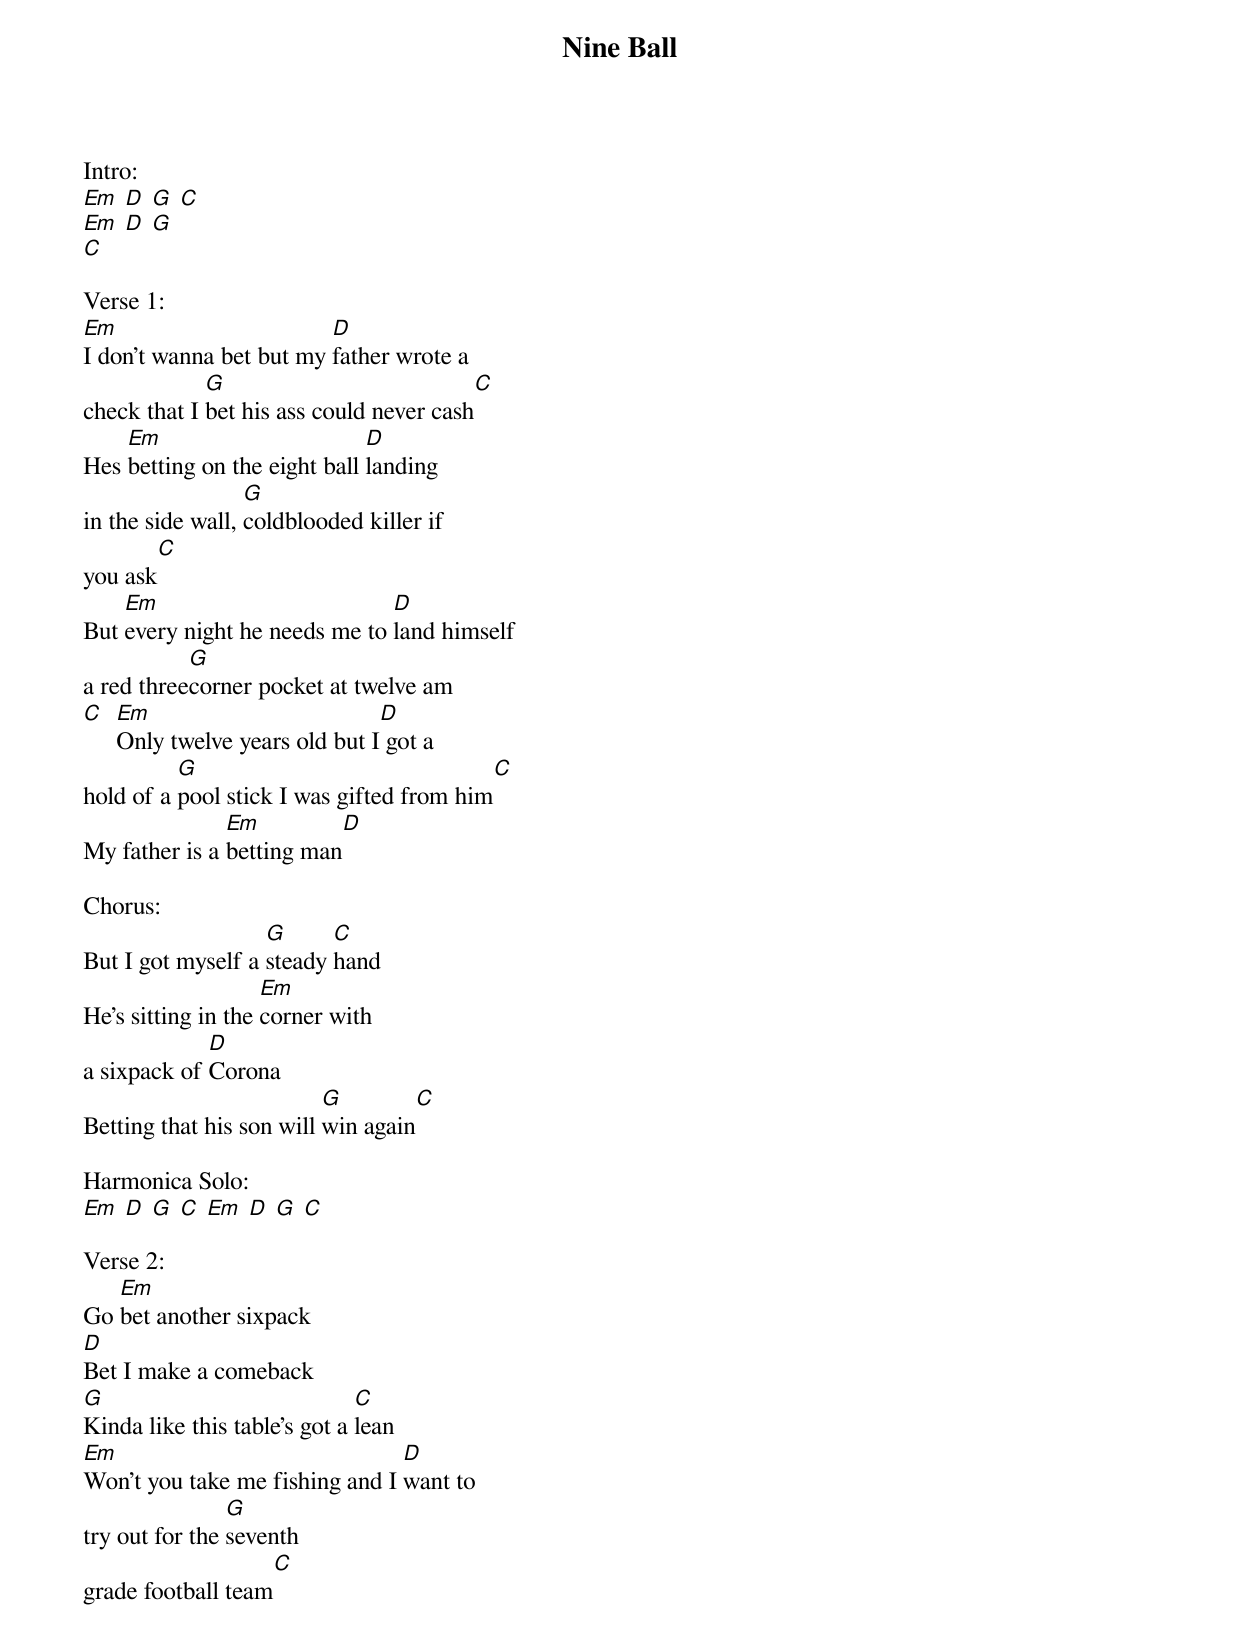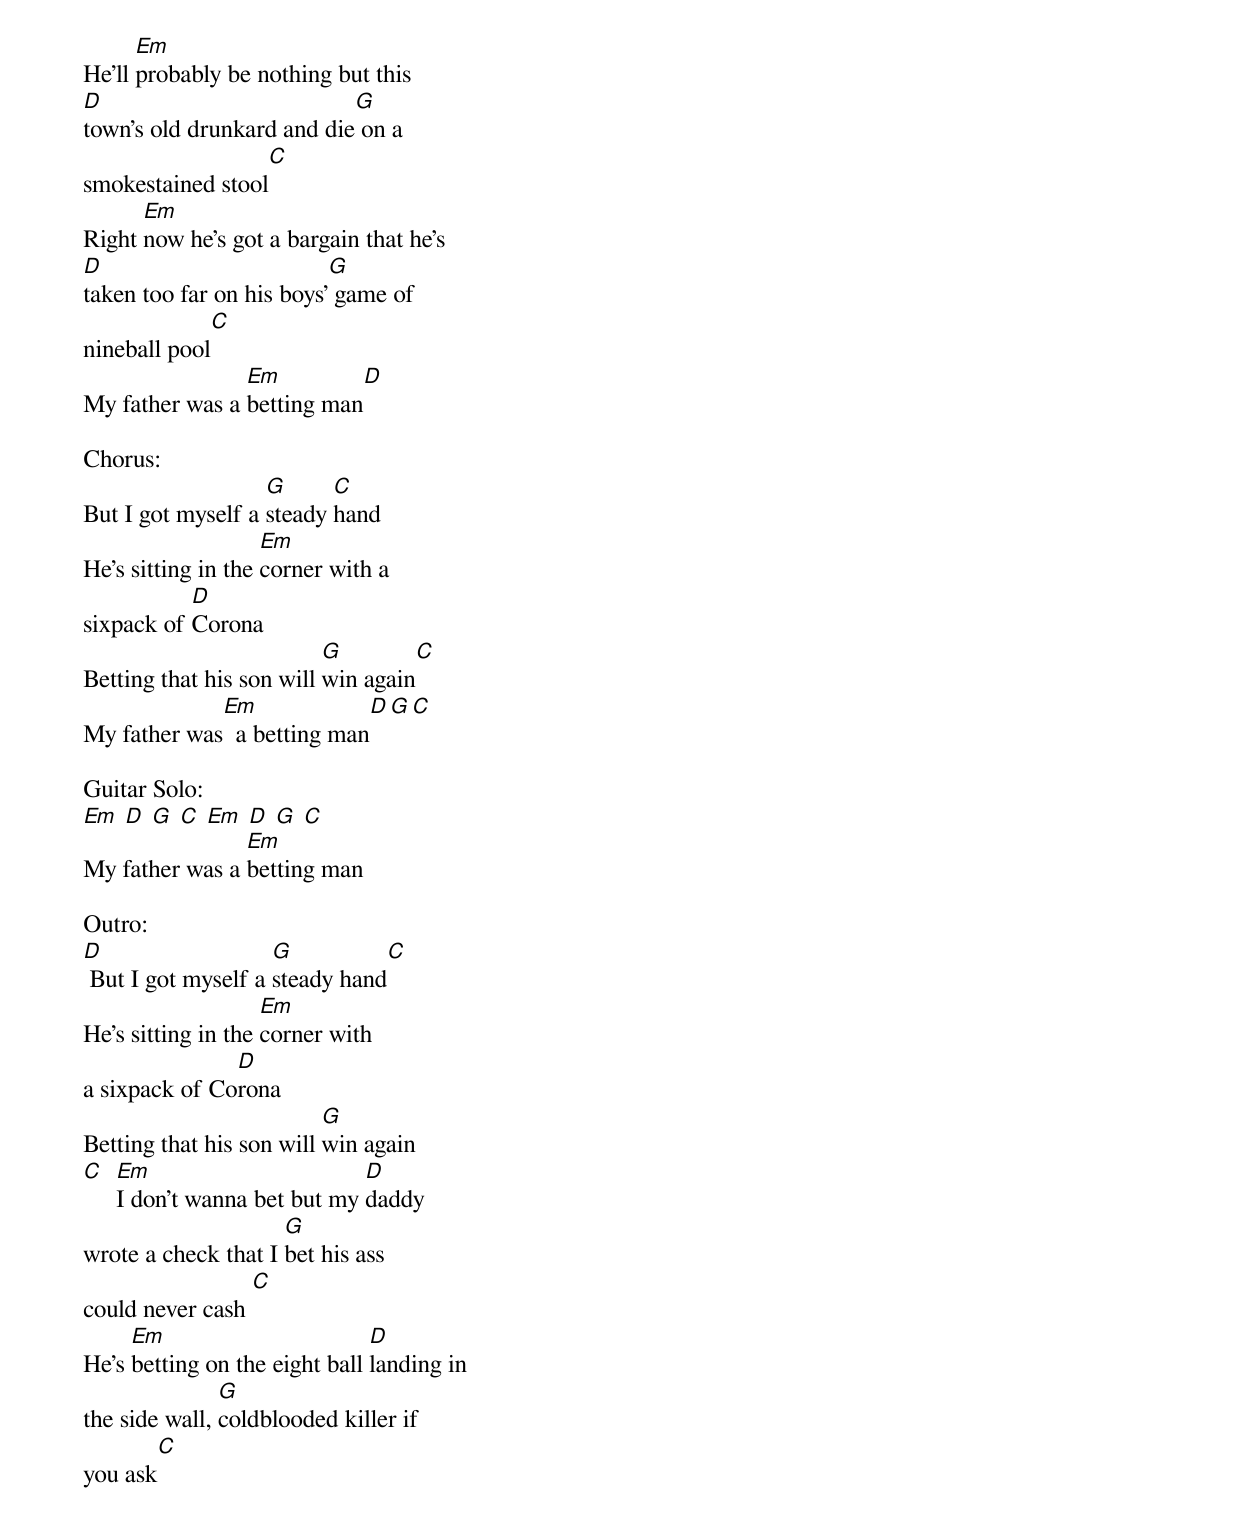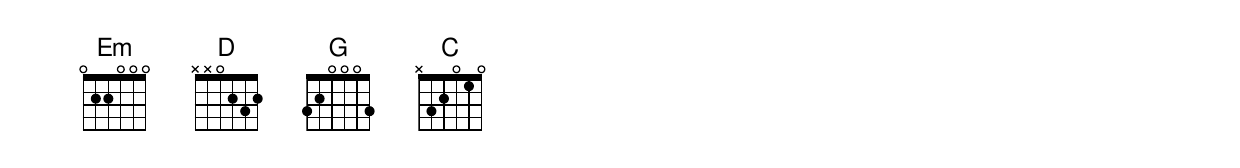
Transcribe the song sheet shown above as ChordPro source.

{title:Nine Ball}
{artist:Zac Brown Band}
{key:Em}
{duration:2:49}
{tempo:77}

Intro:
[Em] [D] [G] [C]
[Em] [D] [G]
[C]

Verse 1:
[Em]I don't wanna bet but my [D]father wrote a
check that I [G]bet his ass could never cash[C]
Hes [Em]betting on the eight ball [D]landing
in the side wall, [G]coldblooded killer if
you ask[C]
But [Em]every night he needs me to [D]land himself
a red three[G]corner pocket at twelve am
[C]  [Em]Only twelve years old but I[D] got a
hold of a [G]pool stick I was gifted from him[C]
My father is a [Em]betting man[D]

Chorus:
But I got myself a [G]steady [C]hand
He's sitting in the [Em]corner with
a sixpack of [D]Corona
Betting that his son will [G]win again[C]

Harmonica Solo:
[Em] [D] [G] [C] [Em] [D] [G] [C]

Verse 2:
Go [Em]bet another sixpack
[D]Bet I make a comeback
[G]Kinda like this table's got a [C]lean
[Em]Won't you take me fishing and I [D]want to
try out for the [G]seventh
grade football team[C]
He'll [Em]probably be nothing but this
[D]town's old drunkard and die[G] on a
smokestained stool[C]
Right [Em]now he's got a bargain that he's
[D]taken too far on his boys'[G] game of
nineball pool[C]
My father was a [Em]betting man[D]

Chorus:
But I got myself a [G]steady [C]hand
He's sitting in the [Em]corner with a
sixpack of [D]Corona
Betting that his son will [G]win again[C]
My father was[Em]  a betting man[D][G][C]

Guitar Solo:
[Em] [D] [G] [C] [Em] [D] [G] [C]
My father was a [Em]betting man

Outro:
[D] But I got myself a [G]steady hand[C]
He's sitting in the [Em]corner with
a sixpack of Co[D]rona
Betting that his son will [G]win again
[C]  [Em]I don't wanna bet but my [D]daddy
wrote a check that I [G]bet his ass
could never cash [C]
He's [Em]betting on the eight ball [D]landing in
the side wall, [G]coldblooded killer if
you ask[C]
